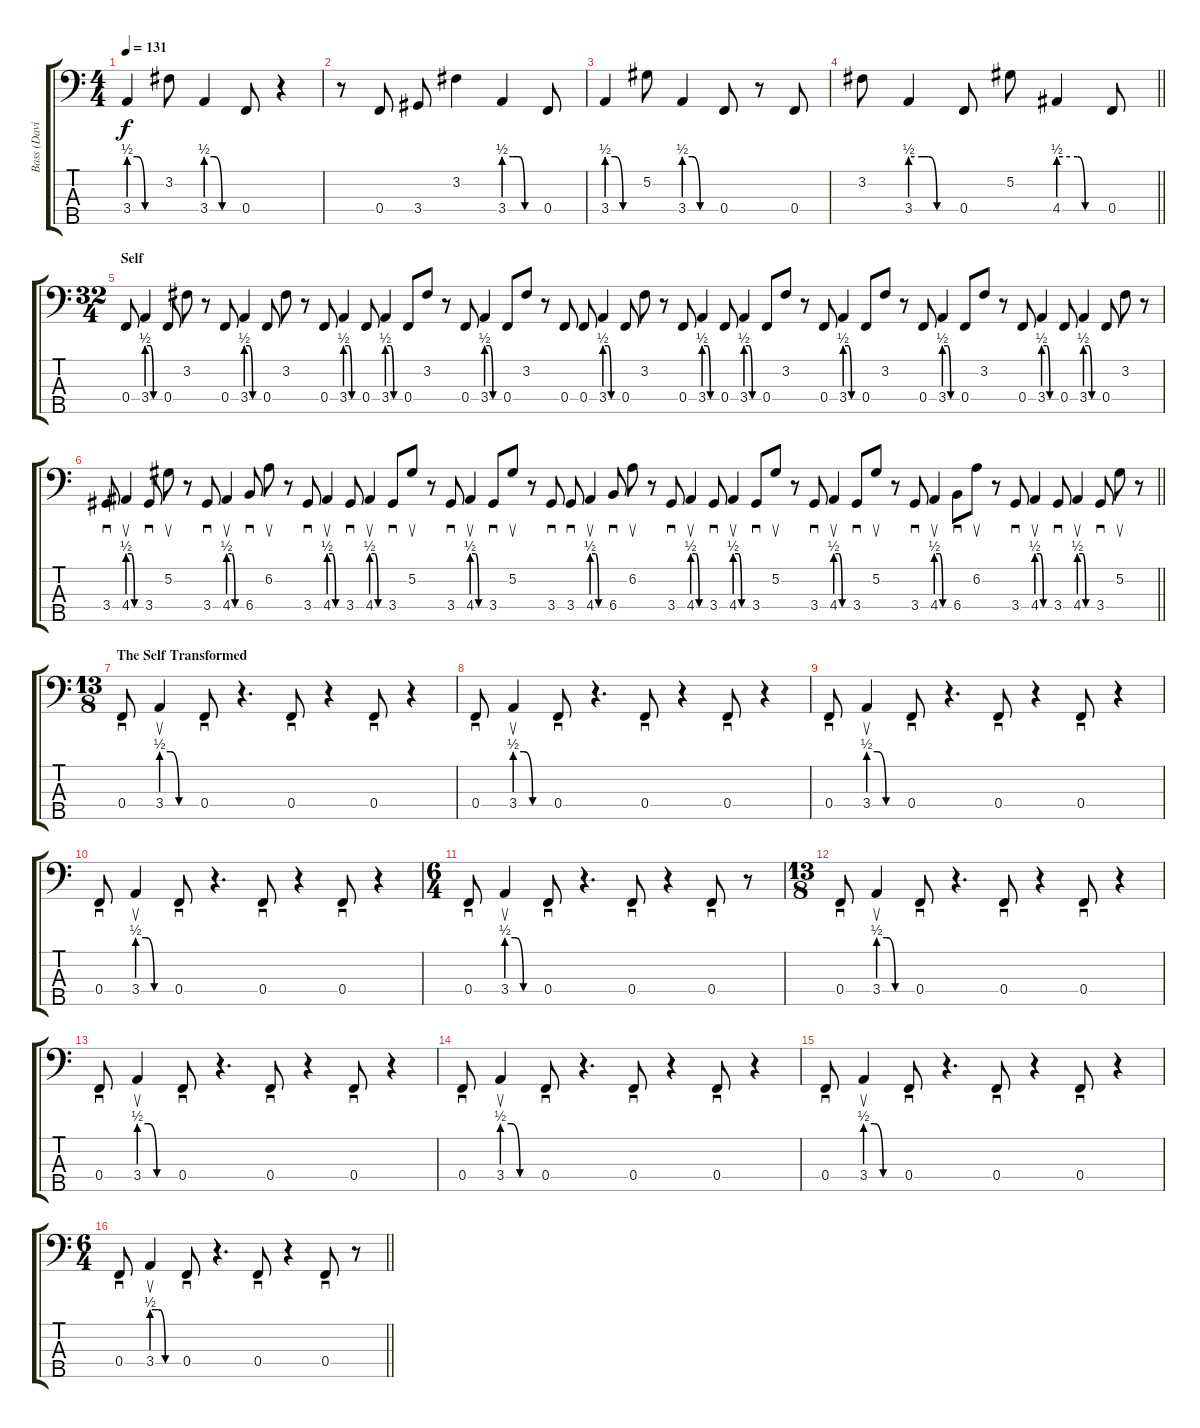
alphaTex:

\track ("Bass (David Lovgren)" "Bass (Davi") {instrument slapbass1}
\staff {score tabs}
\tuning (Ab2 Eb2 Bb1 F1 C1) {hide}
\ts (4 4)
\tempo 131
\clef f4
\ks c
3.4{be (custom 0 2 15 2 30 0 60 0)}.4{dy f} 3.2.8 3.4{be (custom 0 2 15 2 30 0 60 0)}.4 0.4.8 r.4 |
r.8 0.4.8 3.4.8 3.2.4 3.4{be (custom 0 2 15 2 25 2 35 0 60 0)}.4 0.4.8 |
3.4{be (custom 0 2 15 2 30 0 60 0)}.4 5.2.8 3.4{be (custom 0 2 15 2 30 0 60 0)}.4 0.4.8 r.8 0.4.8 |
\barLineRight lightlight
3.2.8 3.4{be (custom 0 2 15 2 24 2 35 0 60 0)}.4 0.4.8 5.2.8 4.4{be (custom 0 2 15 2 25 2 35 0 60 0)}.4 0.4.8 |
\ts (32 4)
\section ("" "Self")
0.4.8 3.4{be (custom 0 2 15 2 30 0 60 0)}.4 0.4.8 3.2.8 r.8 0.4.8 3.4{be (custom 0 2 15 2 30 0 60 0)}.4 0.4.8 3.2.8 r.8 0.4.8 3.4{be (custom 0 2 15 2 30 0 60 0)}.4 0.4.8 3.4{be (custom 0 2 15 2 30 0 60 0)}.4 0.4.8 3.2.8 r.8 0.4.8 3.4{be (custom 0 2 15 2 30 0 60 0)}.4 0.4.8 3.2.8 r.8 0.4.8 0.4.8 3.4{be (custom 0 2 15 2 30 0 60 0)}.4 0.4.8 3.2.8 r.8 0.4.8 3.4{be (custom 0 2 15 2 30 0 60 0)}.4 0.4.8 3.4{be (custom 0 2 15 2 30 0 60 0)}.4 0.4.8 3.2.8 r.8 0.4.8 3.4{be (custom 0 2 15 2 30 0 60 0)}.4 0.4.8 3.2.8 r.8 0.4.8 3.4{be (custom 0 2 15 2 30 0 60 0)}.4 0.4.8 3.2.8 r.8 0.4.8 3.4{be (custom 0 2 15 2 30 0 60 0)}.4 0.4.8 3.4{be (custom 0 2 15 2 30 0 60 0)}.4 0.4.8 3.2.8 r.8 |
\barLineRight lightlight
3.4.8{sd} 4.4{be (custom 0 2 15 2 30 0 60 0)}.4{su} 3.4.8{sd} 5.2.8{su} r.8 3.4.8{sd} 4.4{be (custom 0 2 15 2 30 0 60 0)}.4{su} 6.4.8{sd} 6.2.8{su} r.8 3.4.8{sd} 4.4{be (custom 0 2 15 2 30 0 60 0)}.4{su} 3.4.8{sd} 4.4{be (custom 0 2 15 2 30 0 60 0)}.4{su} 3.4.8{sd} 5.2.8{su} r.8 3.4.8{sd} 4.4{be (custom 0 2 15 2 30 0 60 0)}.4{su} 3.4.8{sd} 5.2.8{su} r.8 3.4.8{sd} 3.4.8{sd} 4.4{be (custom 0 2 15 2 30 0 60 0)}.4{su} 6.4.8{sd} 6.2.8{su} r.8 3.4.8{sd} 4.4{be (custom 0 2 15 2 30 0 60 0)}.4{su} 3.4.8{sd} 4.4{be (custom 0 2 15 2 30 0 60 0)}.4{su} 3.4.8{sd} 5.2.8{su} r.8 3.4.8{sd} 4.4{be (custom 0 2 15 2 30 0 60 0)}.4{su} 3.4.8{sd} 5.2.8{su} r.8 3.4.8{sd} 4.4{be (custom 0 2 15 2 30 0 60 0)}.4{su} 6.4.8{sd} 6.2.8{su} r.8 3.4.8{sd} 4.4{be (custom 0 2 15 2 30 0 60 0)}.4{su} 3.4.8{sd} 4.4{be (custom 0 2 15 2 30 0 60 0)}.4{su} 3.4.8{sd} 5.2.8{su} r.8 |
\ts (13 8)
\section ("" "The Self Transformed")
0.4.8{sd} 3.4{be (custom 0 2 15 2 30 0 60 0)}.4{su} 0.4.8{sd} r.4{d} 0.4.8{sd} r.4 0.4.8{sd} r.4 |
0.4.8{sd} 3.4{be (custom 0 2 15 2 30 0 60 0)}.4{su} 0.4.8{sd} r.4{d} 0.4.8{sd} r.4 0.4.8{sd} r.4 |
0.4.8{sd} 3.4{be (custom 0 2 15 2 30 0 60 0)}.4{su} 0.4.8{sd} r.4{d} 0.4.8{sd} r.4 0.4.8{sd} r.4 |
0.4.8{sd} 3.4{be (custom 0 2 15 2 30 0 60 0)}.4{su} 0.4.8{sd} r.4{d} 0.4.8{sd} r.4 0.4.8{sd} r.4 |
\ts (6 4)
0.4.8{sd} 3.4{be (custom 0 2 15 2 30 0 60 0)}.4{su} 0.4.8{sd} r.4{d} 0.4.8{sd} r.4 0.4.8{sd} r.8 |
\ts (13 8)
0.4.8{sd} 3.4{be (custom 0 2 15 2 30 0 60 0)}.4{su} 0.4.8{sd} r.4{d} 0.4.8{sd} r.4 0.4.8{sd} r.4 |
0.4.8{sd} 3.4{be (custom 0 2 15 2 30 0 60 0)}.4{su} 0.4.8{sd} r.4{d} 0.4.8{sd} r.4 0.4.8{sd} r.4 |
0.4.8{sd} 3.4{be (custom 0 2 15 2 30 0 60 0)}.4{su} 0.4.8{sd} r.4{d} 0.4.8{sd} r.4 0.4.8{sd} r.4 |
0.4.8{sd} 3.4{be (custom 0 2 15 2 30 0 60 0)}.4{su} 0.4.8{sd} r.4{d} 0.4.8{sd} r.4 0.4.8{sd} r.4 |
\ts (6 4)
\barLineRight lightlight
0.4.8{sd} 3.4{be (custom 0 2 15 2 30 0 60 0)}.4{su} 0.4.8{sd} r.4{d} 0.4.8{sd} r.4 0.4.8{sd} r.8
